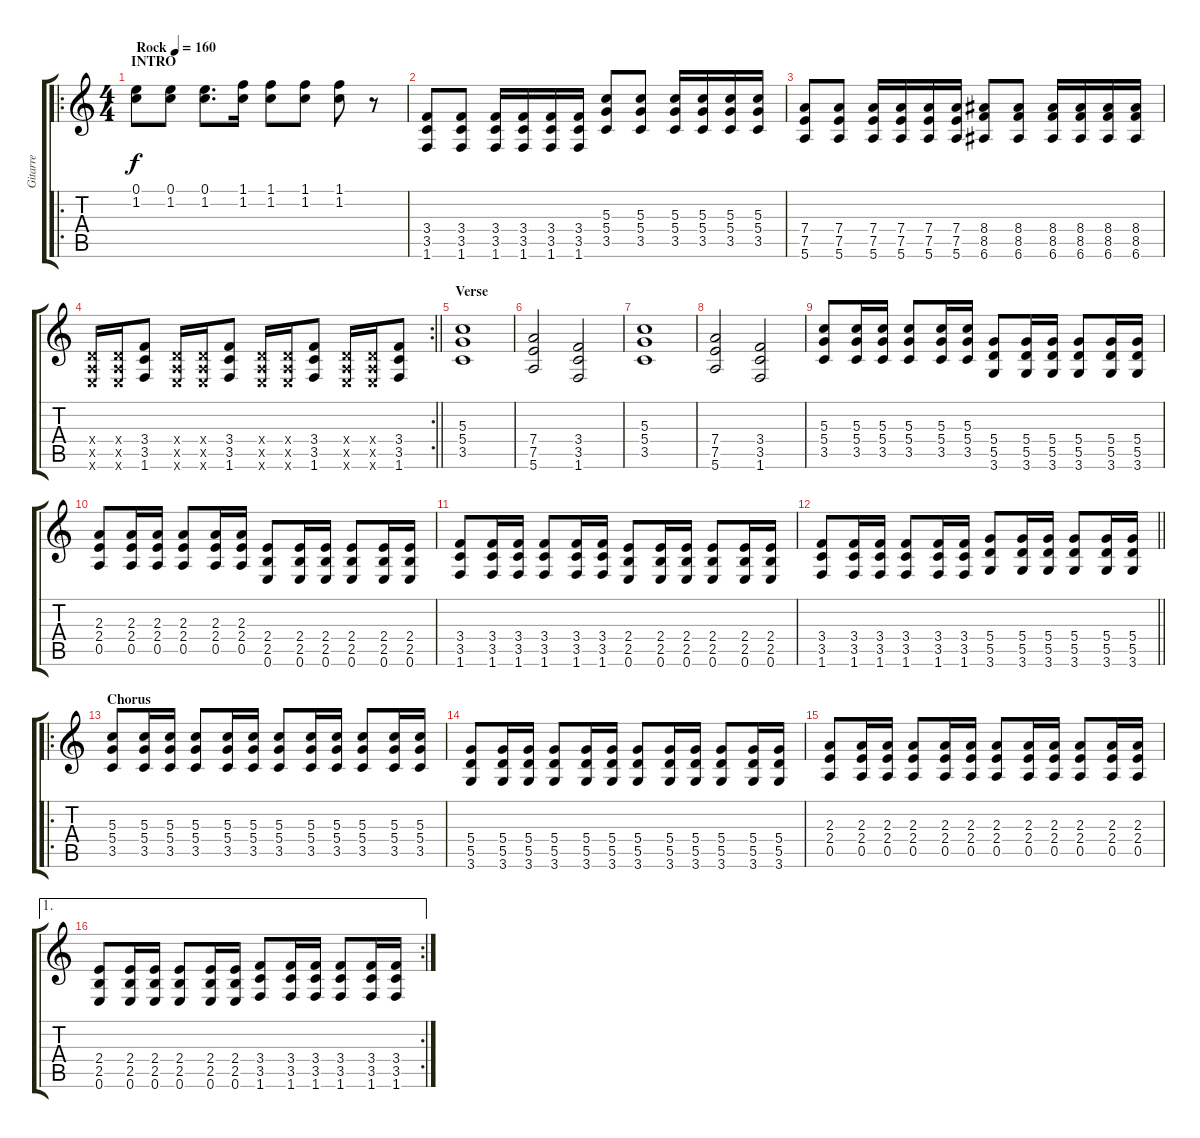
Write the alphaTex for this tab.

\track ("Gitarre" "Gitarre") {instrument acousticguitarsteel}
\staff {score tabs}
\tuning (E4 B3 G3 D3 A2 E2) {hide}
\ro
\ts (4 4)
\section ("" "INTRO")
\tempo (160 "Rock")
\clef g2
\ks c
(0.1 1.2).8{dy f instrument acousticguitarsteel} (0.1 1.2).8 (0.1 1.2).8{d} (1.1 1.2).16 (1.1 1.2).8 (1.1 1.2).8 (1.1 1.2).8 r.8 |
(3.4 3.5 1.6).8 (3.4 3.5 1.6).8 (3.4 3.5 1.6).16 (3.4 3.5 1.6).16 (3.4 3.5 1.6).16 (3.4 3.5 1.6).16 (5.3 5.4 3.5).8 (5.3 5.4 3.5).8 (5.3 5.4 3.5).16 (5.3 5.4 3.5).16 (5.3 5.4 3.5).16 (5.3 5.4 3.5).16 |
(7.4 7.5 5.6).8 (7.4 7.5 5.6).8 (7.4 7.5 5.6).16 (7.4 7.5 5.6).16 (7.4 7.5 5.6).16 (7.4 7.5 5.6).16 (8.4 8.5 6.6).8 (8.4 8.5 6.6).8 (8.4 8.5 6.6).16 (8.4 8.5 6.6).16 (8.4 8.5 6.6).16 (8.4 8.5 6.6).16 |
\rc 2
\barLineRight lightlight
(0.4{x} 0.5{x} 0.6{x}).16 (0.4{x} 0.5{x} 0.6{x}).16 (3.4 3.5 1.6).8 (0.4{x} 0.5{x} 0.6{x}).16 (0.4{x} 0.5{x} 0.6{x}).16 (3.4 3.5 1.6).8 (0.4{x} 0.5{x} 0.6{x}).16 (0.4{x} 0.5{x} 0.6{x}).16 (3.4 3.5 1.6).8 (0.4{x} 0.5{x} 0.6{x}).16 (0.4{x} 0.5{x} 0.6{x}).16 (3.4 3.5 1.6).8 |
\section ("" "Verse")
(5.3 5.4 3.5).1 |
(7.4 7.5 5.6).2 (3.4 3.5 1.6).2 |
(5.3 5.4 3.5).1 |
(7.4 7.5 5.6).2 (3.4 3.5 1.6).2 |
(5.3 5.4 3.5).8 (5.3 5.4 3.5).16 (5.3 5.4 3.5).16 (5.3 5.4 3.5).8 (5.3 5.4 3.5).16 (5.3 5.4 3.5).16 (5.4 5.5 3.6).8 (5.4 5.5 3.6).16 (5.4 5.5 3.6).16 (5.4 5.5 3.6).8 (5.4 5.5 3.6).16 (5.4 5.5 3.6).16 |
(2.3 2.4 0.5).8 (2.3 2.4 0.5).16 (2.3 2.4 0.5).16 (2.3 2.4 0.5).8 (2.3 2.4 0.5).16 (2.3 2.4 0.5).16 (2.4 2.5 0.6).8 (2.4 2.5 0.6).16 (2.4 2.5 0.6).16 (2.4 2.5 0.6).8 (2.4 2.5 0.6).16 (2.4 2.5 0.6).16 |
(3.4 3.5 1.6).8 (3.4 3.5 1.6).16 (3.4 3.5 1.6).16 (3.4 3.5 1.6).8 (3.4 3.5 1.6).16 (3.4 3.5 1.6).16 (2.4 2.5 0.6).8 (2.4 2.5 0.6).16 (2.4 2.5 0.6).16 (2.4 2.5 0.6).8 (2.4 2.5 0.6).16 (2.4 2.5 0.6).16 |
\barLineRight lightlight
(3.4 3.5 1.6).8 (3.4 3.5 1.6).16 (3.4 3.5 1.6).16 (3.4 3.5 1.6).8 (3.4 3.5 1.6).16 (3.4 3.5 1.6).16 (5.4 5.5 3.6).8 (5.4 5.5 3.6).16 (5.4 5.5 3.6).16 (5.4 5.5 3.6).8 (5.4 5.5 3.6).16 (5.4 5.5 3.6).16 |
\ro
\section ("" "Chorus")
(5.3 5.4 3.5).8 (5.3 5.4 3.5).16 (5.3 5.4 3.5).16 (5.3 5.4 3.5).8 (5.3 5.4 3.5).16 (5.3 5.4 3.5).16 (5.3 5.4 3.5).8 (5.3 5.4 3.5).16 (5.3 5.4 3.5).16 (5.3 5.4 3.5).8 (5.3 5.4 3.5).16 (5.3 5.4 3.5).16 |
(5.4 5.5 3.6).8 (5.4 5.5 3.6).16 (5.4 5.5 3.6).16 (5.4 5.5 3.6).8 (5.4 5.5 3.6).16 (5.4 5.5 3.6).16 (5.4 5.5 3.6).8 (5.4 5.5 3.6).16 (5.4 5.5 3.6).16 (5.4 5.5 3.6).8 (5.4 5.5 3.6).16 (5.4 5.5 3.6).16 |
(2.3 2.4 0.5).8 (2.3 2.4 0.5).16 (2.3 2.4 0.5).16 (2.3 2.4 0.5).8 (2.3 2.4 0.5).16 (2.3 2.4 0.5).16 (2.3 2.4 0.5).8 (2.3 2.4 0.5).16 (2.3 2.4 0.5).16 (2.3 2.4 0.5).8 (2.3 2.4 0.5).16 (2.3 2.4 0.5).16 |
\ae 1
\rc 2
(2.4 2.5 0.6).8 (2.4 2.5 0.6).16 (2.4 2.5 0.6).16 (2.4 2.5 0.6).8 (2.4 2.5 0.6).16 (2.4 2.5 0.6).16 (3.4 3.5 1.6).8 (3.4 3.5 1.6).16 (3.4 3.5 1.6).16 (3.4 3.5 1.6).8 (3.4 3.5 1.6).16 (3.4 3.5 1.6).16
